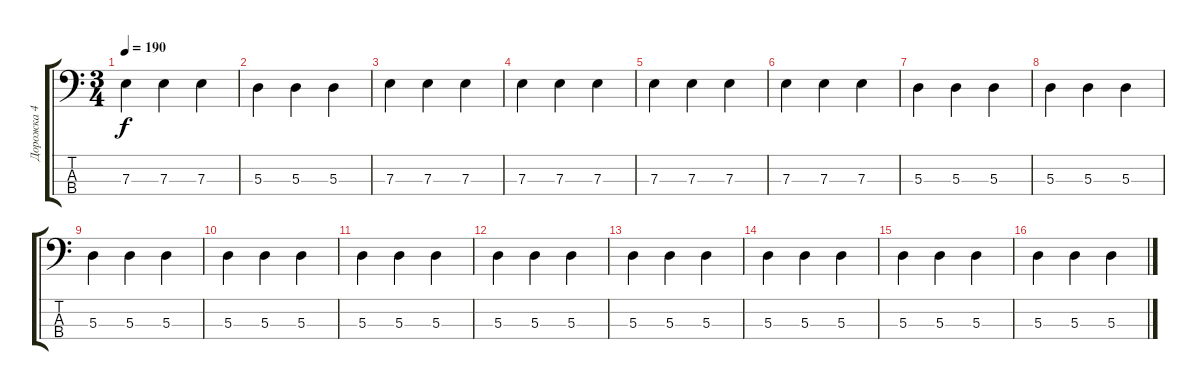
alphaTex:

\track ("Дорожка 4" "Дорожка 4") {instrument electricbassfinger}
\staff {score tabs}
\tuning (G2 D2 A1 E1) {hide}
\ts (3 4)
\tempo 190
\clef f4
\ks c
7.3.4{dy f} 7.3.4 7.3.4 |
5.3.4 5.3.4 5.3.4 |
7.3.4 7.3.4 7.3.4 |
7.3.4 7.3.4 7.3.4 |
7.3.4 7.3.4 7.3.4 |
7.3.4 7.3.4 7.3.4 |
5.3.4 5.3.4 5.3.4 |
5.3.4 5.3.4 5.3.4 |
5.3.4 5.3.4 5.3.4 |
5.3.4 5.3.4 5.3.4 |
5.3.4 5.3.4 5.3.4 |
5.3.4 5.3.4 5.3.4 |
5.3.4 5.3.4 5.3.4 |
5.3.4 5.3.4 5.3.4 |
5.3.4 5.3.4 5.3.4 |
5.3.4 5.3.4 5.3.4
